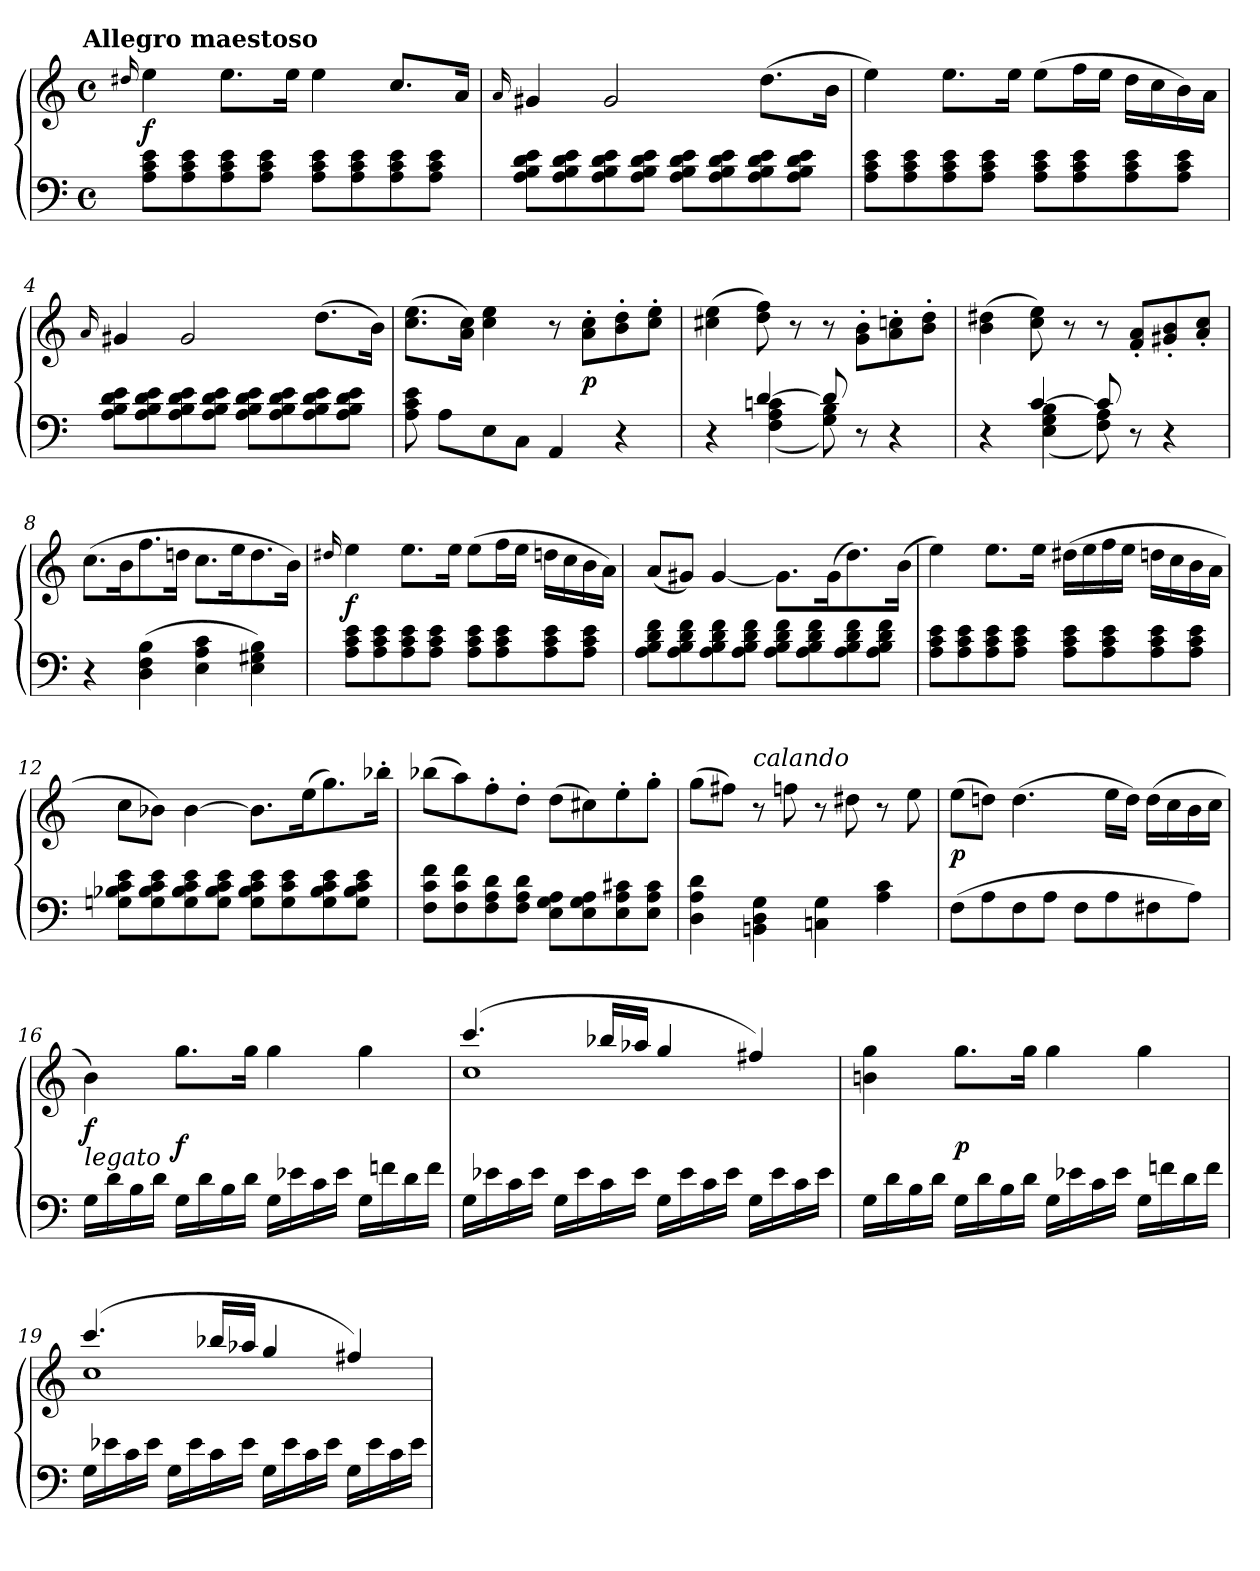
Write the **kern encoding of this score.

**kern	**kern	**dynam
*part1	*part1	*part1
*staff2	*staff1	*staff1/2
*clefF4	*clefG2	*
*k[]	*k[]	*
*a:	*a:	*
!!LO:TX:omd:t=Allegro maestoso
*M4/4	*M4/4	*
*met(c)	*met(c)	*
*MM120	*MM120	*
=1	=1	=1
.	16qqdd#X	.
8A 8c 8eL	4ee	f
8A 8c 8e	.	.
8A 8c 8e	8.eeL	.
8A 8c 8eJ	.	.
.	16eeJk	.
8A 8c 8eL	4ee	.
8A 8c 8e	.	.
8A 8c 8e	8.cc/L	.
8A 8c 8eJ	.	.
.	16a/Jk	.
=2	=2	=2
.	16qqa	.
8A 8B 8d 8eL	4g#X	.
8A 8B 8d 8e	.	.
8A 8B 8d 8e	2g#	.
8A 8B 8d 8eJ	.	.
8A 8B 8d 8eL	.	.
8A 8B 8d 8e	.	.
8A 8B 8d 8e	(8.ddL	.
8A 8B 8d 8eJ	.	.
.	16bJk	.
=3	=3	=3
8A 8c 8eL	4ee)	.
8A 8c 8e	.	.
8A 8c 8e	8.eeL	.
8A 8c 8eJ	.	.
.	16eeJk	.
8A 8c 8eL	(8eeL	.
8A 8c 8e	16ffL	.
.	16eeJJ	.
8A 8c 8e	16ddLL	.
.	16cc	.
8A 8c 8eJ	16b)	.
.	16aJJ	.
=4	=4	=4
.	16qqa	.
8A 8B 8d 8eL	4g#X	.
8A 8B 8d 8e	.	.
8A 8B 8d 8e	2g#	.
8A 8B 8d 8eJ	.	.
8A 8B 8d 8eL	.	.
8A 8B 8d 8e	.	.
8A 8B 8d 8e	(8.ddL	.
8A 8B 8d 8eJ	.	.
.	16bJk)	.
=5	=5	=5
8A 8c 8e	(8.cc 8.eeL	.
8AL	.	.
.	16a 16ccJk)	.
8E	4cc 4ee	.
8CJ	.	.
4AA	8r	.
.	8a' 8cc'L	p
4r	8b' 8dd'	.
.	8cc' 8ee'J	.
=6	=6	=6
*^	*	*
4ryy	4r	(4cc#X 4ee	.
[4d	(4F 4A 4cn	8dd 8ff)	.
.	.	8r	.
8d]	8G 8B)	8r	.
8ryy	8r	8g' 8b'L	.
4ryy	4r	8a' 8ccn'	.
.	.	8b' 8dd'J	.
=7	=7	=7	=7
4ryy	4r	(4b 4dd#X	.
[4c	(4E 4G 4B	8cc 8ee)	.
.	.	8r	.
8c]	8F 8A)	8r	.
8ryy	8r	8f' 8a'L	.
4ryy	4r	8g#X' 8b'	.
.	.	8a' 8cc'J	.
*v	*v	*	*
=8	=8	=8
4r	(8.ccL	.
.	16bK	.
(4D 4F 4B	8.ff	.
.	16ddnJk	.
4E 4A 4c	8.ccL	.
.	16eeK	.
4E 4G#X 4B)	8.dd	.
.	16bJk)	.
=9	=9	=9
.	16qqdd#X	.
8A 8c 8eL	4ee	f
8A 8c 8e	.	.
8A 8c 8e	8.eeL	.
8A 8c 8eJ	.	.
.	16eeJk	.
8A 8c 8eL	(8eeL	.
8A 8c 8e	16ffL	.
.	16eeJJ	.
8A 8c 8e	16ddnLL	.
.	16cc	.
8A 8c 8eJ	16b	.
.	16aJJ)	.
=10	=10	=10
8A 8B 8d 8fL	(8aL	.
8A 8B 8d 8f	8g#XJ)	.
8A 8B 8d 8f	[4g#	.
8A 8B 8d 8fJ	.	.
8A 8B 8d 8fL	8.g#L]	.
8A 8B 8d 8f	.	.
.	(16g#K	.
8A 8B 8d 8f	8.dd)	.
8A 8B 8d 8fJ	.	.
.	(16bJk	.
=11	=11	=11
8A 8c 8eL	4ee)	.
8A 8c 8e	.	.
8A 8c 8e	8.eeL	.
8A 8c 8eJ	.	.
.	16eeJk	.
8A 8c 8eL	(16dd#XLL	.
.	16ee	.
8A 8c 8e	16ff	.
.	16eeJJ	.
8A 8c 8e	16ddnLL	.
.	16cc	.
8A 8c 8eJ	16b	.
.	16aJJ	.
=12	=12	=12
8Gn 8B-X 8c 8eL	8ccL	.
8G 8B- 8c 8e	8b-XJ)	.
8G 8B- 8c 8e	[4b-	.
8G 8B- 8c 8eJ	.	.
8G 8B- 8c 8eL	8.b-L]	.
8G 8c 8e	.	.
.	(16eeK	.
8G 8B- 8c 8e	8.gg)	.
8G 8B- 8c 8eJ	.	.
.	16bb-X'Jk	.
=13	=13	=13
8F 8c 8fL	(8bb-XL	.
8F 8c 8f	8aa)	.
8F 8A 8d	8ff'	.
8F 8A 8dJ	8dd'J	.
8E 8G 8AL	(8ddL	.
8E 8G 8A	8cc#X)	.
8E 8A 8c#X	8ee'	.
8E 8A 8c#J	8gg'J	.
=14	=14	=14
4D 4A 4d	(8ggL	.
.	8ff#XJ)	.
!	!LO:TX:a:i:t=calando	!
4BBn 4D 4G	8r	.
.	8ffn	.
4Cn 4G	8r	.
.	8dd#X	.
4A 4c	8r	.
.	8ee	.
=15	=15	=15
(8FL	(8eeL	p
8A	8ddnJ)	.
8F	(4.dd	.
8AJ	.	.
8FL	.	.
8A	16eeLL	.
.	16ddJJ)	.
8F#X	(16ddLL	.
.	16cc	.
8AJ)	16b	.
.	16ccJJ	.
=16	=16	=16
!LO:TX:a:i:t=legato	!	!
16GLL	4b)	f
16d	.	.
16B	.	.
16dJJ	.	.
16GLL	8.ggL	f
16d	.	.
16B	.	.
16dJJ	16ggJk	.
16GLL	4gg	.
16e-X	.	.
16c	.	.
16e-JJ	.	.
16GLL	4gg	.
16fn	.	.
16d	.	.
16fJJ	.	.
=17	=17	=17
*	*^	*
16GLL	(4.ccc	1cc	.
16e-X	.	.	.
16c	.	.	.
16e-JJ	.	.	.
16GLL	.	.	.
16e-	.	.	.
16c	16bb-XLL	.	.
16e-JJ	16aa-XJJ	.	.
16GLL	4gg	.	.
16e-	.	.	.
16c	.	.	.
16e-JJ	.	.	.
16GLL	4ff#X)	.	.
16e-	.	.	.
16c	.	.	.
16e-JJ	.	.	.
*	*v	*v	*
=18	=18	=18
16GLL	4bn 4gg	.
16d	.	.
16B	.	.
16dJJ	.	.
16GLL	8.ggL	p
16d	.	.
16B	.	.
16dJJ	16ggJk	.
16GLL	4gg	.
16e-X	.	.
16c	.	.
16e-JJ	.	.
16GLL	4gg	.
16fn	.	.
16d	.	.
16fJJ	.	.
=19	=19	=19
*	*^	*
16GLL	(4.ccc	1cc	.
16e-X	.	.	.
16c	.	.	.
16e-JJ	.	.	.
16GLL	.	.	.
16e-	.	.	.
16c	16bb-XLL	.	.
16e-JJ	16aa-XJJ	.	.
16GLL	4gg	.	.
16e-	.	.	.
16c	.	.	.
16e-JJ	.	.	.
16GLL	4ff#X)	.	.
16e-	.	.	.
16c	.	.	.
16e-JJ	.	.	.
*	*v	*v	*
=	=	=
*-	*-	*-
